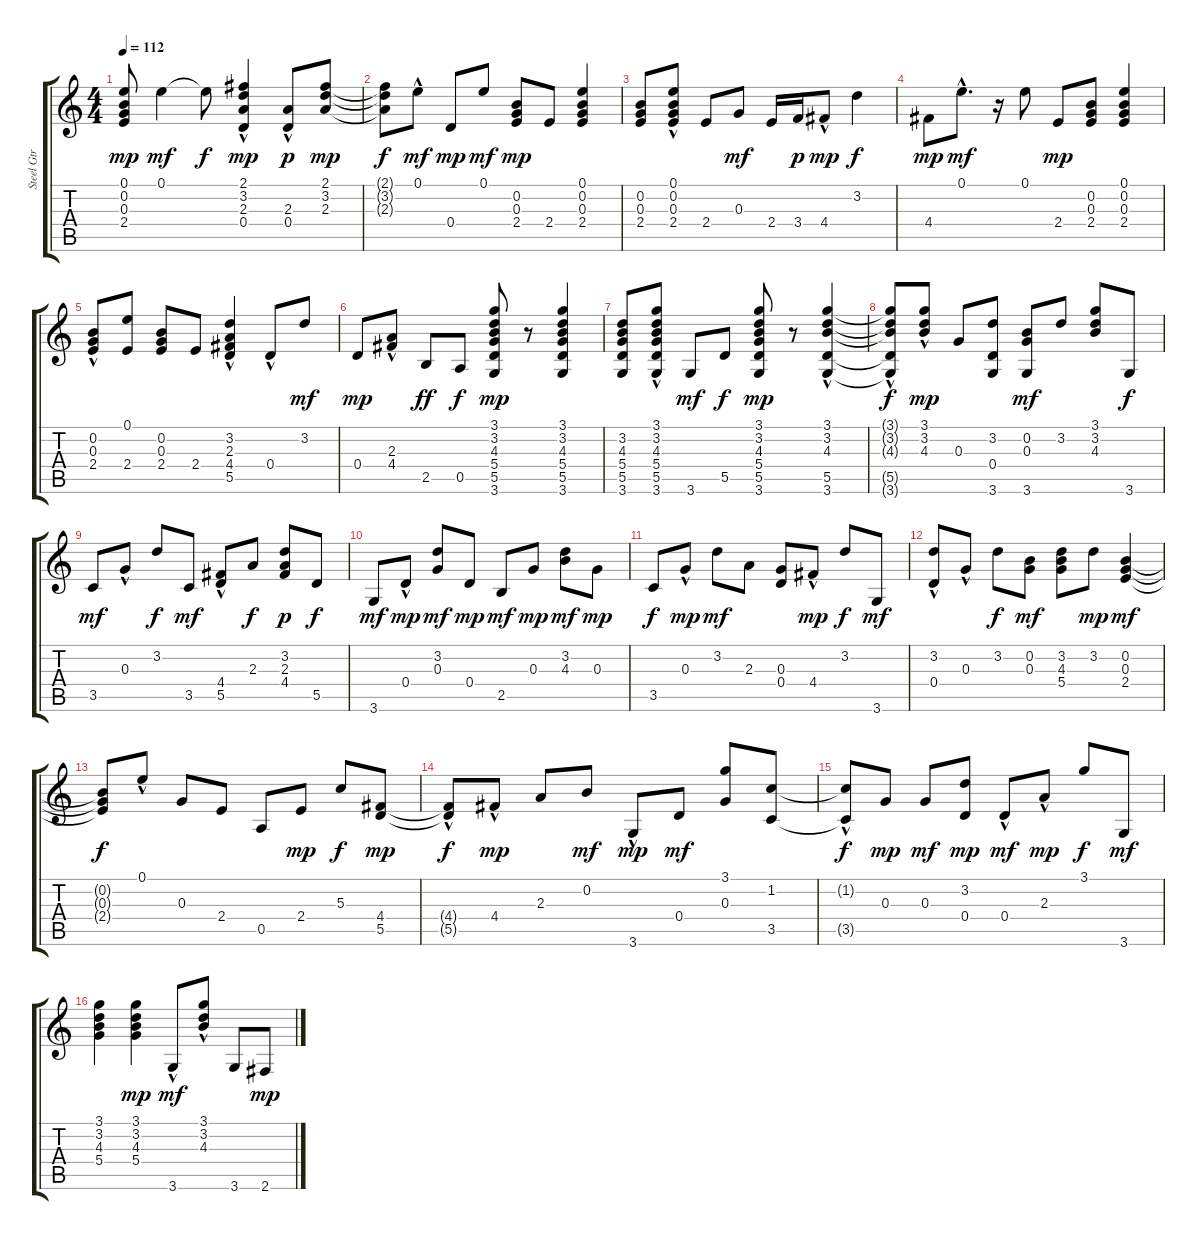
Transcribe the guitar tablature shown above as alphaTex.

\track ("Steel Gtr" "Steel Gtr") {instrument acousticguitarsteel}
\staff {score tabs}
\tuning (E4 B3 G3 D3 A2 E2) {hide}
\ts (4 4)
\tempo 112
\clef g2
\ks c
(0.1 0.2 0.3 2.4).8{dy mp} 0.1.4{dy mf} 0.1{t}.8{dy f} (2.1 3.2 2.3 0.4{hac}).4{dy mp} (2.3 0.4{hac}).8{dy p} (2.1 3.2 2.3).8{dy mp} |
(2.1{t} 3.2{t} 2.3{t}).8{dy f} 0.1{hac}.8{dy mf} 0.4.8{dy mp} 0.1.8{dy mf} (0.2 0.3 2.4).8{dy mp} 2.4.8 (0.1 0.2 0.3 2.4).4 |
(0.2 0.3 2.4).8 (0.1 0.2{hac} 0.3{hac} 2.4).8 2.4.8 0.3.8{dy mf} 2.4.16 3.4.16{dy p} 4.4{hac}.8{dy mp} 3.2.4{dy f} |
4.4.8{dy mp} 0.1{hac}.8{d dy mf} r.16 0.1.8 2.4.8{dy mp} (0.2 0.3 2.4).8 (0.1 0.2 0.3 2.4).4 |
(0.2{hac} 0.3{hac} 2.4).8 (0.1 2.4).8 (0.2 0.3 2.4).8 2.4.8 (3.2{hac} 2.3 4.4 5.5{hac}).4 0.4{hac}.8 3.2.8{dy mf} |
0.4.8{dy mp} (2.3{hac} 4.4{hac}).8 2.5.8{dy ff} 0.5.8{dy f} (3.1 3.2 4.3 5.4 5.5 3.6).8{dy mp} r.8 (3.1 3.2 4.3 5.4 5.5 3.6).4 |
(3.2 4.3 5.4 5.5 3.6).8 (3.1 3.2{hac} 4.3{hac} 5.4{hac} 5.5{hac} 3.6).8 3.6.8{dy mf} 5.5.8{dy f} (3.1 3.2 4.3 5.4 5.5 3.6).8{dy mp} r.8 (3.1 3.2{hac} 4.3{hac} 5.5 3.6).4 |
(3.1{t} 3.2{t} 4.3{t} 5.5{t} 3.6{hac t}).8{dy f} (3.1{hac} 3.2{hac} 4.3{hac}).8{dy mp} 0.3.8 (3.2 0.4 3.6).8 (0.2 0.3 3.6).8{dy mf} 3.2.8 (3.1 3.2 4.3).8 3.6.8{dy f} |
3.5.8{dy mf} 0.3{hac}.8 3.2.8{dy f} 3.5.8{dy mf} (4.4{hac} 5.5).8 2.3.8{dy f} (3.2 2.3 4.4).8{dy p} 5.5.8{dy f} |
3.6.8{dy mf} 0.4{hac}.8{dy mp} (3.2 0.3).8{dy mf} 0.4.8{dy mp} 2.5.8{dy mf} 0.3.8{dy mp} (3.2 4.3).8{dy mf} 0.3.8{dy mp} |
3.5.8{dy f} 0.3{hac}.8{dy mp} 3.2.8{dy mf} 2.3.8 (0.3 0.4).8 4.4{hac}.8{dy mp} 3.2.8{dy f} 3.6.8{dy mf} |
(3.2{hac} 0.4).8 0.3{hac}.8 3.2.8{dy f} (0.2 0.3).8{dy mf} (3.2 4.3 5.4).8 3.2.8{dy mp} (0.2 0.3 2.4).4{dy mf} |
(0.2{t} 0.3{t} 2.4{t}).8{dy f} 0.1{hac}.8 0.3.8 2.4.8 0.5.8 2.4.8{dy mp} 5.3.8{dy f} (4.4 5.5).8{dy mp} |
(4.4{t} 5.5{hac t}).8{dy f} 4.4{hac}.8{dy mp} 2.3.8 0.2.8{dy mf} 3.6{hac}.8{dy mp} 0.4.8{dy mf} (3.1 0.3).8 (1.2 3.5).8 |
(1.2{hac t} 3.5{hac t}).8{dy f} 0.3.8{dy mp} 0.3.8{dy mf} (3.2 0.4).8{dy mp} 0.4{hac}.8{dy mf} 2.3{hac}.8{dy mp} 3.1.8{dy f} 3.6.8{dy mf} |
(3.1 3.2 4.3 5.4).4 (3.1 3.2 4.3 5.4).4{dy mp} 3.6{hac}.8{dy mf} (3.1{hac} 3.2{hac} 4.3).8 3.6.8 2.6.8{dy mp}
